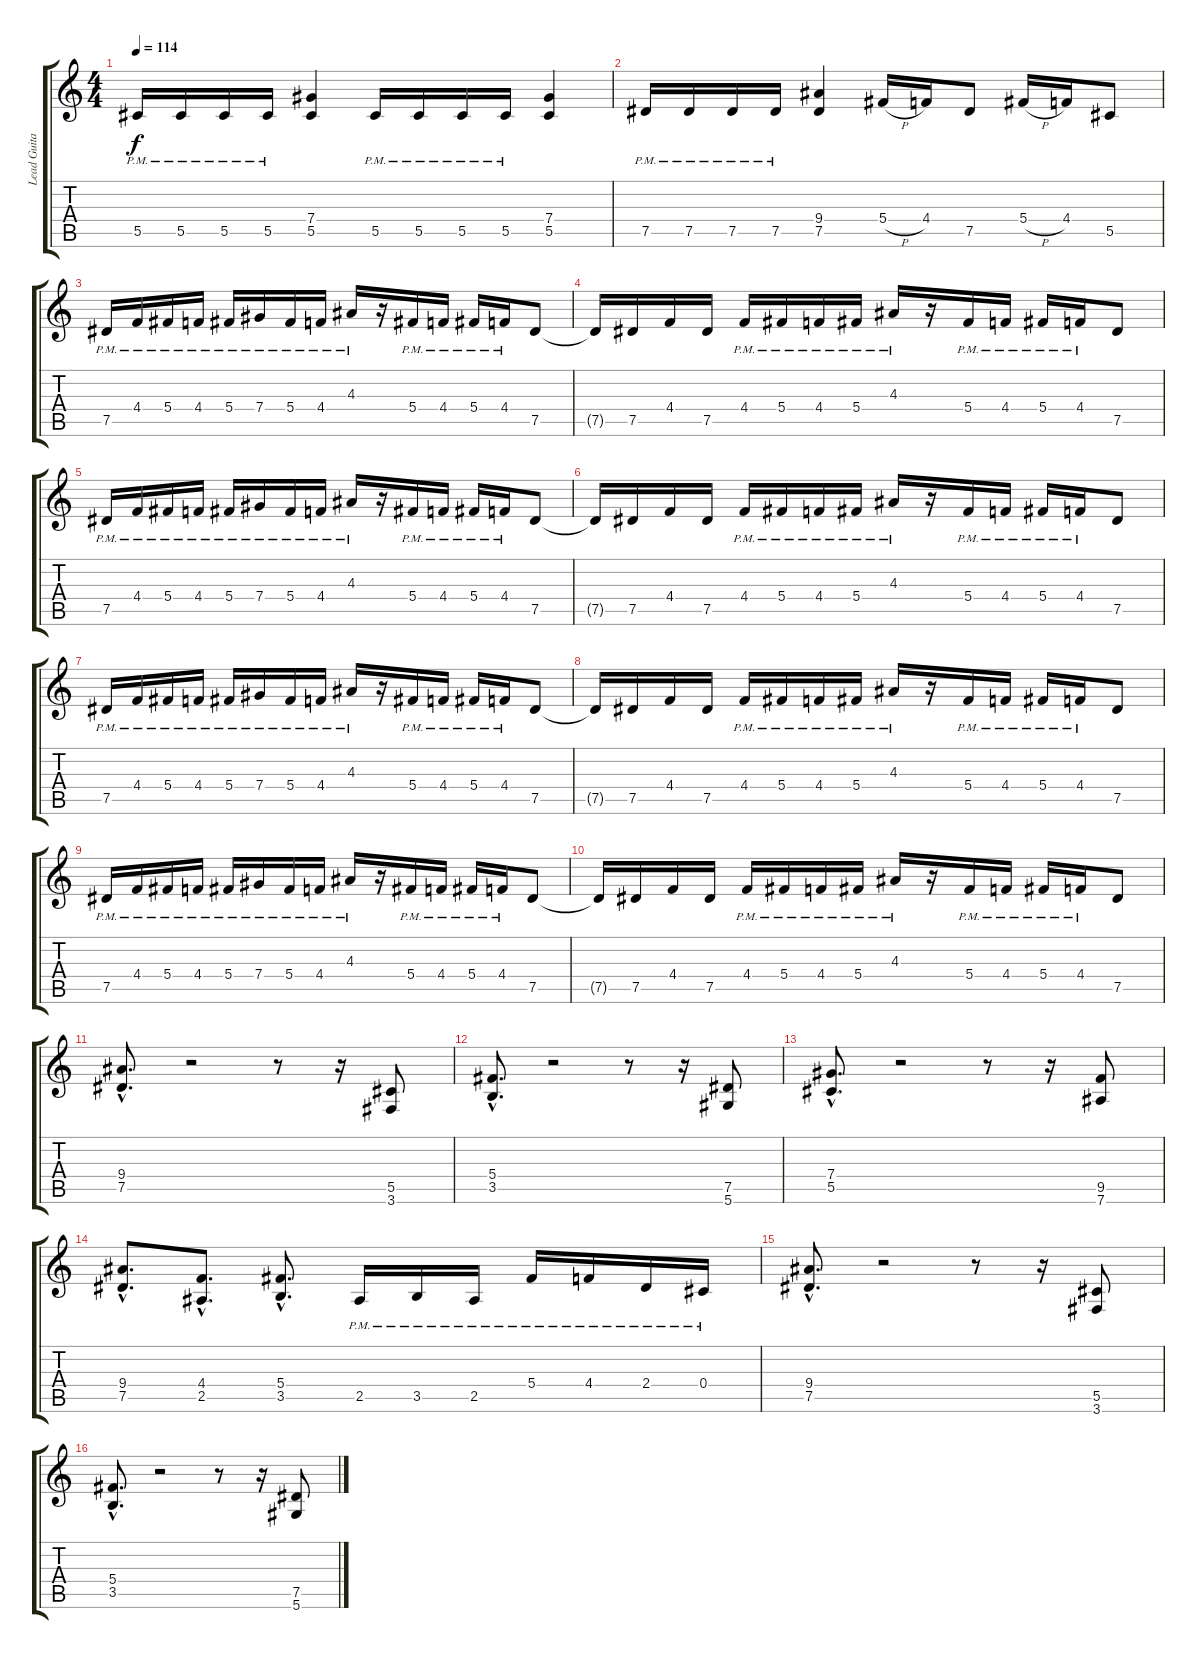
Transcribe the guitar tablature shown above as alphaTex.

\track ("Lead Guitar" "Lead Guita") {instrument distortionguitar}
\staff {score tabs}
\tuning (Eb4 Bb3 Gb3 Db3 Ab2 Eb2) {hide}
\ts (4 4)
\tempo 114
\clef g2
\ks c
5.5{pm}.16{dy f} 5.5{pm}.16 5.5{pm}.16 5.5{pm}.16 (7.4 5.5).4 5.5{pm}.16 5.5{pm}.16 5.5{pm}.16 5.5{pm}.16 (7.4 5.5).4 |
7.5{pm}.16 7.5{pm}.16 7.5{pm}.16 7.5{pm}.16 (9.4 7.5).4 5.4{h}.16 4.4.16 7.5.8 5.4{h}.16 4.4.16 5.5.8 |
7.5{pm}.16 4.4{pm}.16 5.4{pm}.16 4.4{pm}.16 5.4{pm}.16 7.4{pm}.16 5.4{pm}.16 4.4{pm}.16 4.3{pm}.16 r.16 5.4{pm}.16 4.4{pm}.16 5.4{pm}.16 4.4{pm}.16 7.5.8 |
7.5{t}.16 7.5.16 4.4.16 7.5.16 4.4{pm}.16 5.4{pm}.16 4.4{pm}.16 5.4{pm}.16 4.3{pm}.16 r.16 5.4{pm}.16 4.4{pm}.16 5.4{pm}.16 4.4{pm}.16 7.5.8 |
7.5{pm}.16 4.4{pm}.16 5.4{pm}.16 4.4{pm}.16 5.4{pm}.16 7.4{pm}.16 5.4{pm}.16 4.4{pm}.16 4.3{pm}.16 r.16 5.4{pm}.16 4.4{pm}.16 5.4{pm}.16 4.4{pm}.16 7.5.8 |
7.5{t}.16 7.5.16 4.4.16 7.5.16 4.4{pm}.16 5.4{pm}.16 4.4{pm}.16 5.4{pm}.16 4.3{pm}.16 r.16 5.4{pm}.16 4.4{pm}.16 5.4{pm}.16 4.4{pm}.16 7.5.8 |
7.5{pm}.16 4.4{pm}.16 5.4{pm}.16 4.4{pm}.16 5.4{pm}.16 7.4{pm}.16 5.4{pm}.16 4.4{pm}.16 4.3{pm}.16 r.16 5.4{pm}.16 4.4{pm}.16 5.4{pm}.16 4.4{pm}.16 7.5.8 |
7.5{t}.16 7.5.16 4.4.16 7.5.16 4.4{pm}.16 5.4{pm}.16 4.4{pm}.16 5.4{pm}.16 4.3{pm}.16 r.16 5.4{pm}.16 4.4{pm}.16 5.4{pm}.16 4.4{pm}.16 7.5.8 |
7.5{pm}.16 4.4{pm}.16 5.4{pm}.16 4.4{pm}.16 5.4{pm}.16 7.4{pm}.16 5.4{pm}.16 4.4{pm}.16 4.3{pm}.16 r.16 5.4{pm}.16 4.4{pm}.16 5.4{pm}.16 4.4{pm}.16 7.5.8 |
7.5{t}.16 7.5.16 4.4.16 7.5.16 4.4{pm}.16 5.4{pm}.16 4.4{pm}.16 5.4{pm}.16 4.3{pm}.16 r.16 5.4{pm}.16 4.4{pm}.16 5.4{pm}.16 4.4{pm}.16 7.5.8 |
(9.4{hac} 7.5{hac}).8{d} r.2 r.8 r.16 (5.5 3.6).8 |
(5.4{hac} 3.5{hac}).8{d} r.2 r.8 r.16 (7.5 5.6).8 |
(7.4{hac} 5.5{hac}).8{d} r.2 r.8 r.16 (9.5 7.6).8 |
(9.4{hac} 7.5{hac}).8{d} (4.4{hac} 2.5{hac}).8{d} (5.4{hac} 3.5{hac}).8{d} 2.5{pm}.16 3.5{pm}.16 2.5{pm}.16 5.4{pm}.16 4.4{pm}.16 2.4{pm}.16 0.4{pm}.16 |
(9.4{hac} 7.5{hac}).8{d} r.2 r.8 r.16 (5.5 3.6).8 |
(5.4{hac} 3.5{hac}).8{d} r.2 r.8 r.16 (7.5 5.6).8
